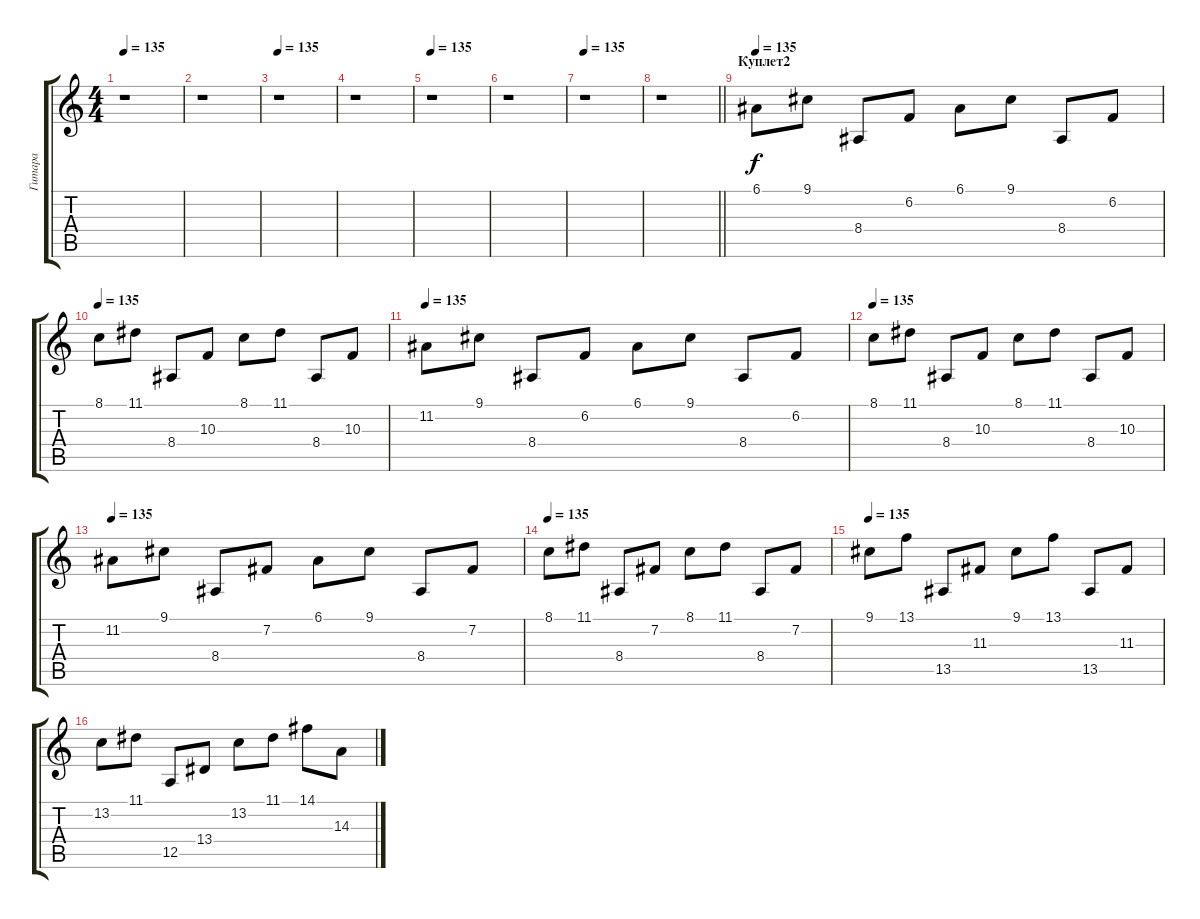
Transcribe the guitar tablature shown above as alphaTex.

\track ("Гитара" "Гитара") {instrument harpsichord}
\staff {score tabs}
\tuning (E4 B3 G3 D3 A2 E2) {hide}
\ts (4 4)
\tempo 135
\clef g2
\ks c
r.1{dy f} |
r.1 |
\tempo 135
r.1 |
r.1 |
\tempo 135
r.1 |
r.1 |
\tempo 135
r.1 |
\barLineRight lightlight
r.1 |
\section ("" "Куплет2")
\tempo 135
6.1.8{instrument brightacousticpiano} 9.1.8 8.4.8 6.2.8 6.1.8 9.1.8 8.4.8 6.2.8 |
\tempo 135
8.1.8 11.1.8 8.4.8 10.3.8 8.1.8 11.1.8 8.4.8 10.3.8 |
\tempo 135
11.2.8{instrument brightacousticpiano} 9.1.8 8.4.8 6.2.8 6.1.8 9.1.8 8.4.8 6.2.8 |
\tempo 135
8.1.8 11.1.8 8.4.8 10.3.8 8.1.8 11.1.8 8.4.8 10.3.8 |
\tempo 135
11.2.8 9.1.8 8.4.8 7.2.8 6.1.8 9.1.8 8.4.8 7.2.8 |
\tempo 135
8.1.8 11.1.8 8.4.8 7.2.8 8.1.8 11.1.8 8.4.8 7.2.8 |
\tempo 135
9.1.8 13.1.8 13.5.8 11.3.8 9.1.8 13.1.8 13.5.8 11.3.8 |
13.2.8 11.1.8 12.5.8 13.4.8 13.2.8 11.1.8 14.1.8 14.3.8
